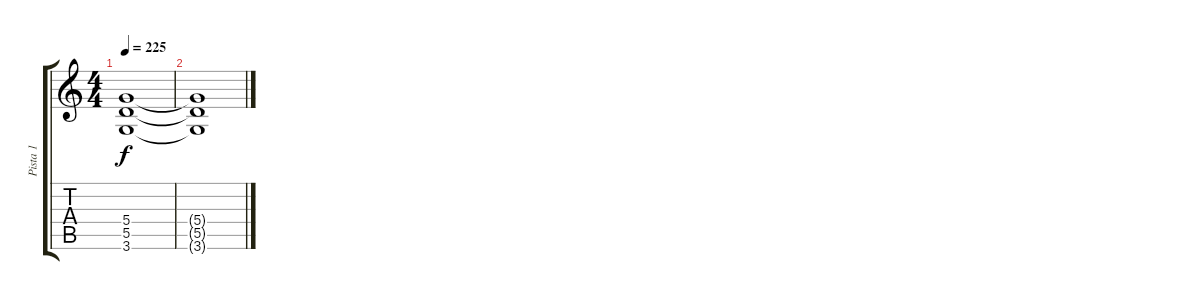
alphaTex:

\track ("Pista 1" "Pista 1") {instrument acousticguitarsteel}
\staff {score tabs}
\tuning (E4 B3 G3 D3 A2 E2) {hide}
\ts (4 4)
\tempo 225
\clef g2
\ks c
(5.4 5.5 3.6).1{dy f} |
(5.4{t} 5.5{t} 3.6{t}).1
